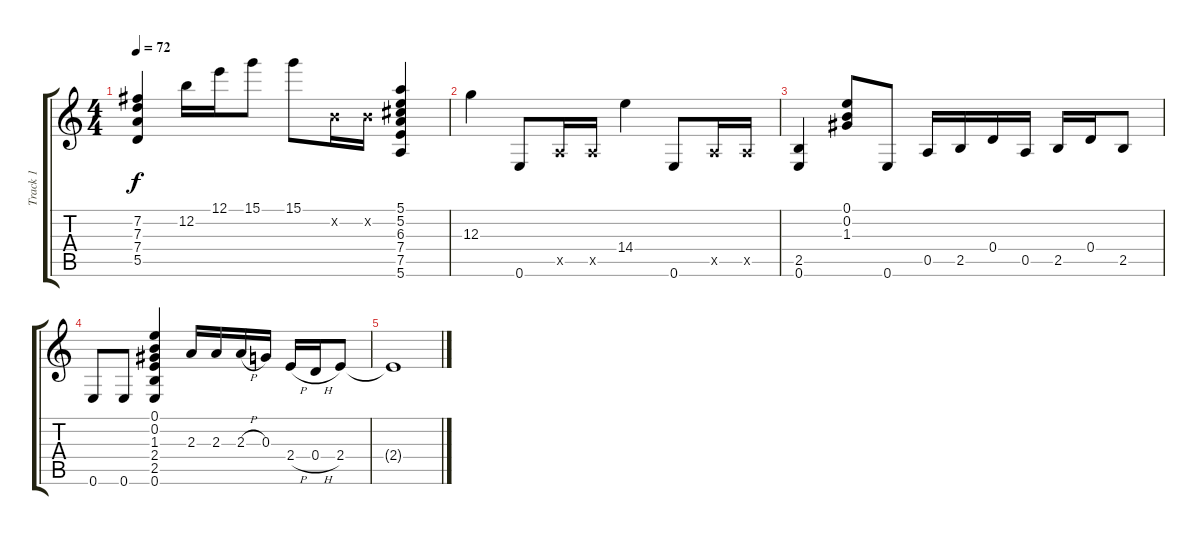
\track ("Track 1" "Track 1") {instrument acousticguitarsteel}
\staff {score tabs}
\tuning (E4 B3 G3 D3 A2 E2) {hide}
\ts (4 4)
\tempo 72
\clef g2
\ks c
(7.2 7.3 7.4 5.5).4{dy f} 12.2.16 12.1.16 15.1.8 15.1.8 0.2{x}.16 0.2{x}.16 (5.1 5.2 6.3 7.4 7.5 5.6).4 |
12.3.4 0.6.8 0.5{x}.16 0.5{x}.16 14.4.4 0.6.8 0.5{x}.16 0.5{x}.16 |
(2.5 0.6).4 (0.1 0.2 1.3).8 0.6.8 0.5.16 2.5.16 0.4.16 0.5.16 2.5.16 0.4.16 2.5.8 |
0.6.8 0.6.8 (0.1 0.2 1.3 2.4 2.5 0.6).4 2.3.16 2.3.16 2.3{h}.16 0.3.16 2.4{h}.16 0.4{h}.16 2.4.8 |
2.4{t}.1
